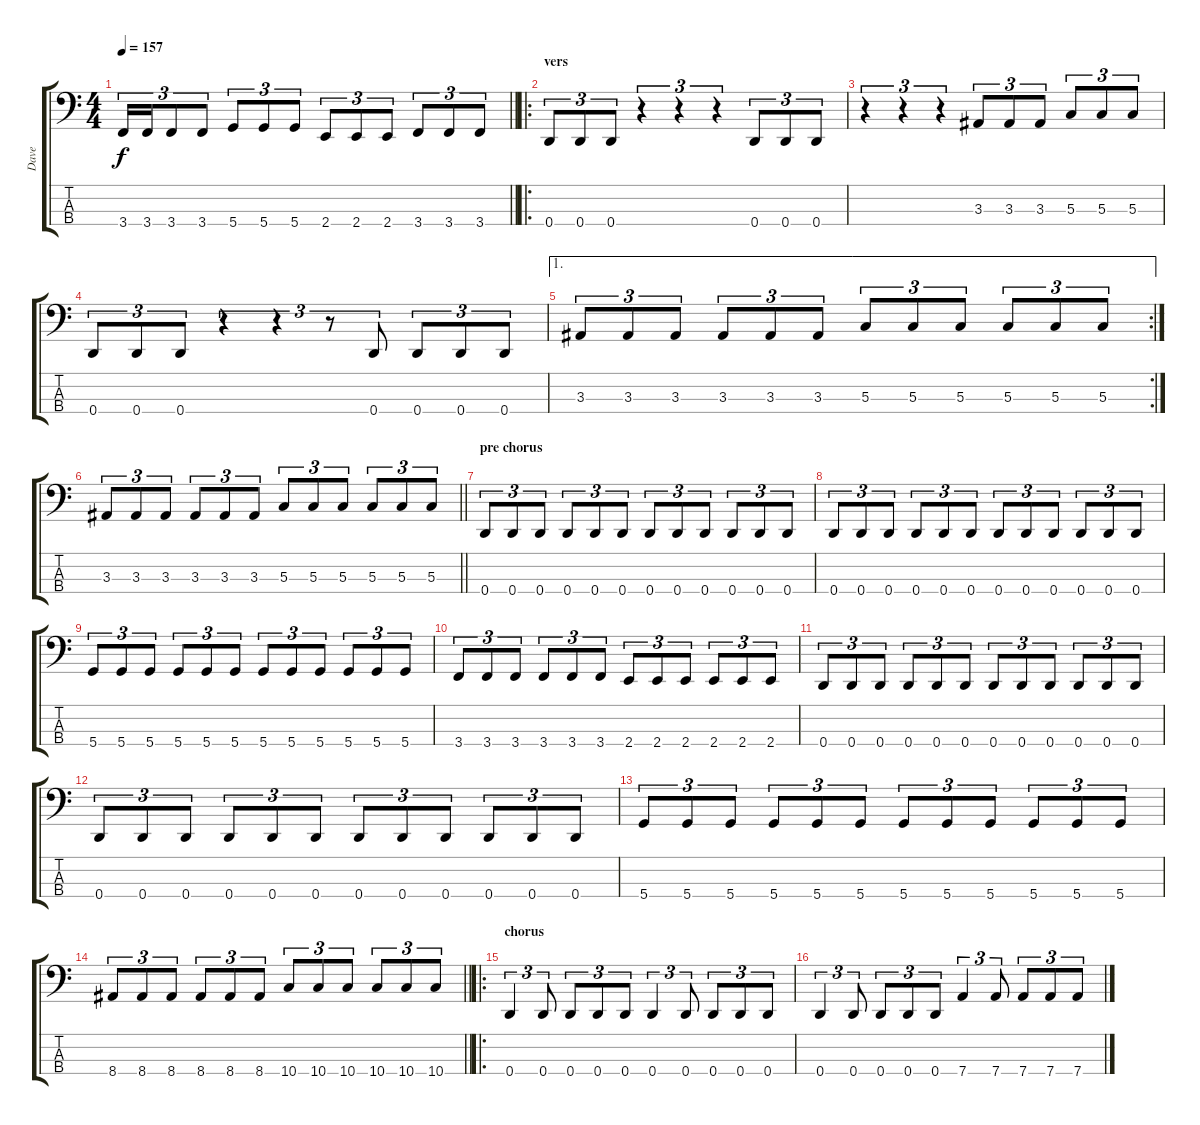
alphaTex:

\track ("Dave" "Dave") {instrument electricbasspick}
\staff {score tabs}
\tuning (F2 C2 G1 D1) {hide}
\ts (4 4)
\tempo 157
\clef f4
\barLineRight lightlight
\ks c
3.4.16{tu (3 2) dy f} 3.4.16{tu (3 2)} 3.4.8{tu (3 2)} 3.4.8{tu (3 2)} 5.4.8{tu (3 2)} 5.4.8{tu (3 2)} 5.4.8{tu (3 2)} 2.4.8{tu (3 2)} 2.4.8{tu (3 2)} 2.4.8{tu (3 2)} 3.4.8{tu (3 2)} 3.4.8{tu (3 2)} 3.4.8{tu (3 2)} |
\ro
\section ("" "vers")
0.4.8{tu (3 2)} 0.4.8{tu (3 2)} 0.4.8{tu (3 2)} r.4{tu (3 2)} r.4{tu (3 2)} r.4{tu (3 2)} 0.4.8{tu (3 2)} 0.4.8{tu (3 2)} 0.4.8{tu (3 2)} |
r.4{tu (3 2)} r.4{tu (3 2)} r.4{tu (3 2)} 3.3.8{tu (3 2)} 3.3.8{tu (3 2)} 3.3.8{tu (3 2)} 5.3.8{tu (3 2)} 5.3.8{tu (3 2)} 5.3.8{tu (3 2)} |
0.4.8{tu (3 2)} 0.4.8{tu (3 2)} 0.4.8{tu (3 2)} r.4{tu (3 2)} r.4{tu (3 2)} r.8{tu (3 2)} 0.4.8{tu (3 2)} 0.4.8{tu (3 2)} 0.4.8{tu (3 2)} 0.4.8{tu (3 2)} |
\ae 1
\rc 2
3.3.8{tu (3 2)} 3.3.8{tu (3 2)} 3.3.8{tu (3 2)} 3.3.8{tu (3 2)} 3.3.8{tu (3 2)} 3.3.8{tu (3 2)} 5.3.8{tu (3 2)} 5.3.8{tu (3 2)} 5.3.8{tu (3 2)} 5.3.8{tu (3 2)} 5.3.8{tu (3 2)} 5.3.8{tu (3 2)} |
\barLineRight lightlight
3.3.8{tu (3 2)} 3.3.8{tu (3 2)} 3.3.8{tu (3 2)} 3.3.8{tu (3 2)} 3.3.8{tu (3 2)} 3.3.8{tu (3 2)} 5.3.8{tu (3 2)} 5.3.8{tu (3 2)} 5.3.8{tu (3 2)} 5.3.8{tu (3 2)} 5.3.8{tu (3 2)} 5.3.8{tu (3 2)} |
\section ("" "pre chorus")
0.4.8{tu (3 2)} 0.4.8{tu (3 2)} 0.4.8{tu (3 2)} 0.4.8{tu (3 2)} 0.4.8{tu (3 2)} 0.4.8{tu (3 2)} 0.4.8{tu (3 2)} 0.4.8{tu (3 2)} 0.4.8{tu (3 2)} 0.4.8{tu (3 2)} 0.4.8{tu (3 2)} 0.4.8{tu (3 2)} |
0.4.8{tu (3 2)} 0.4.8{tu (3 2)} 0.4.8{tu (3 2)} 0.4.8{tu (3 2)} 0.4.8{tu (3 2)} 0.4.8{tu (3 2)} 0.4.8{tu (3 2)} 0.4.8{tu (3 2)} 0.4.8{tu (3 2)} 0.4.8{tu (3 2)} 0.4.8{tu (3 2)} 0.4.8{tu (3 2)} |
5.4.8{tu (3 2)} 5.4.8{tu (3 2)} 5.4.8{tu (3 2)} 5.4.8{tu (3 2)} 5.4.8{tu (3 2)} 5.4.8{tu (3 2)} 5.4.8{tu (3 2)} 5.4.8{tu (3 2)} 5.4.8{tu (3 2)} 5.4.8{tu (3 2)} 5.4.8{tu (3 2)} 5.4.8{tu (3 2)} |
3.4.8{tu (3 2)} 3.4.8{tu (3 2)} 3.4.8{tu (3 2)} 3.4.8{tu (3 2)} 3.4.8{tu (3 2)} 3.4.8{tu (3 2)} 2.4.8{tu (3 2)} 2.4.8{tu (3 2)} 2.4.8{tu (3 2)} 2.4.8{tu (3 2)} 2.4.8{tu (3 2)} 2.4.8{tu (3 2)} |
0.4.8{tu (3 2)} 0.4.8{tu (3 2)} 0.4.8{tu (3 2)} 0.4.8{tu (3 2)} 0.4.8{tu (3 2)} 0.4.8{tu (3 2)} 0.4.8{tu (3 2)} 0.4.8{tu (3 2)} 0.4.8{tu (3 2)} 0.4.8{tu (3 2)} 0.4.8{tu (3 2)} 0.4.8{tu (3 2)} |
0.4.8{tu (3 2)} 0.4.8{tu (3 2)} 0.4.8{tu (3 2)} 0.4.8{tu (3 2)} 0.4.8{tu (3 2)} 0.4.8{tu (3 2)} 0.4.8{tu (3 2)} 0.4.8{tu (3 2)} 0.4.8{tu (3 2)} 0.4.8{tu (3 2)} 0.4.8{tu (3 2)} 0.4.8{tu (3 2)} |
5.4.8{tu (3 2)} 5.4.8{tu (3 2)} 5.4.8{tu (3 2)} 5.4.8{tu (3 2)} 5.4.8{tu (3 2)} 5.4.8{tu (3 2)} 5.4.8{tu (3 2)} 5.4.8{tu (3 2)} 5.4.8{tu (3 2)} 5.4.8{tu (3 2)} 5.4.8{tu (3 2)} 5.4.8{tu (3 2)} |
\barLineRight lightlight
8.4.8{tu (3 2)} 8.4.8{tu (3 2)} 8.4.8{tu (3 2)} 8.4.8{tu (3 2)} 8.4.8{tu (3 2)} 8.4.8{tu (3 2)} 10.4.8{tu (3 2)} 10.4.8{tu (3 2)} 10.4.8{tu (3 2)} 10.4.8{tu (3 2)} 10.4.8{tu (3 2)} 10.4.8{tu (3 2)} |
\ro
\section ("" "chorus")
0.4.4{tu (3 2)} 0.4.8{tu (3 2)} 0.4.8{tu (3 2)} 0.4.8{tu (3 2)} 0.4.8{tu (3 2)} 0.4.4{tu (3 2)} 0.4.8{tu (3 2)} 0.4.8{tu (3 2)} 0.4.8{tu (3 2)} 0.4.8{tu (3 2)} |
0.4.4{tu (3 2)} 0.4.8{tu (3 2)} 0.4.8{tu (3 2)} 0.4.8{tu (3 2)} 0.4.8{tu (3 2)} 7.4.4{tu (3 2)} 7.4.8{tu (3 2)} 7.4.8{tu (3 2)} 7.4.8{tu (3 2)} 7.4.8{tu (3 2)}
